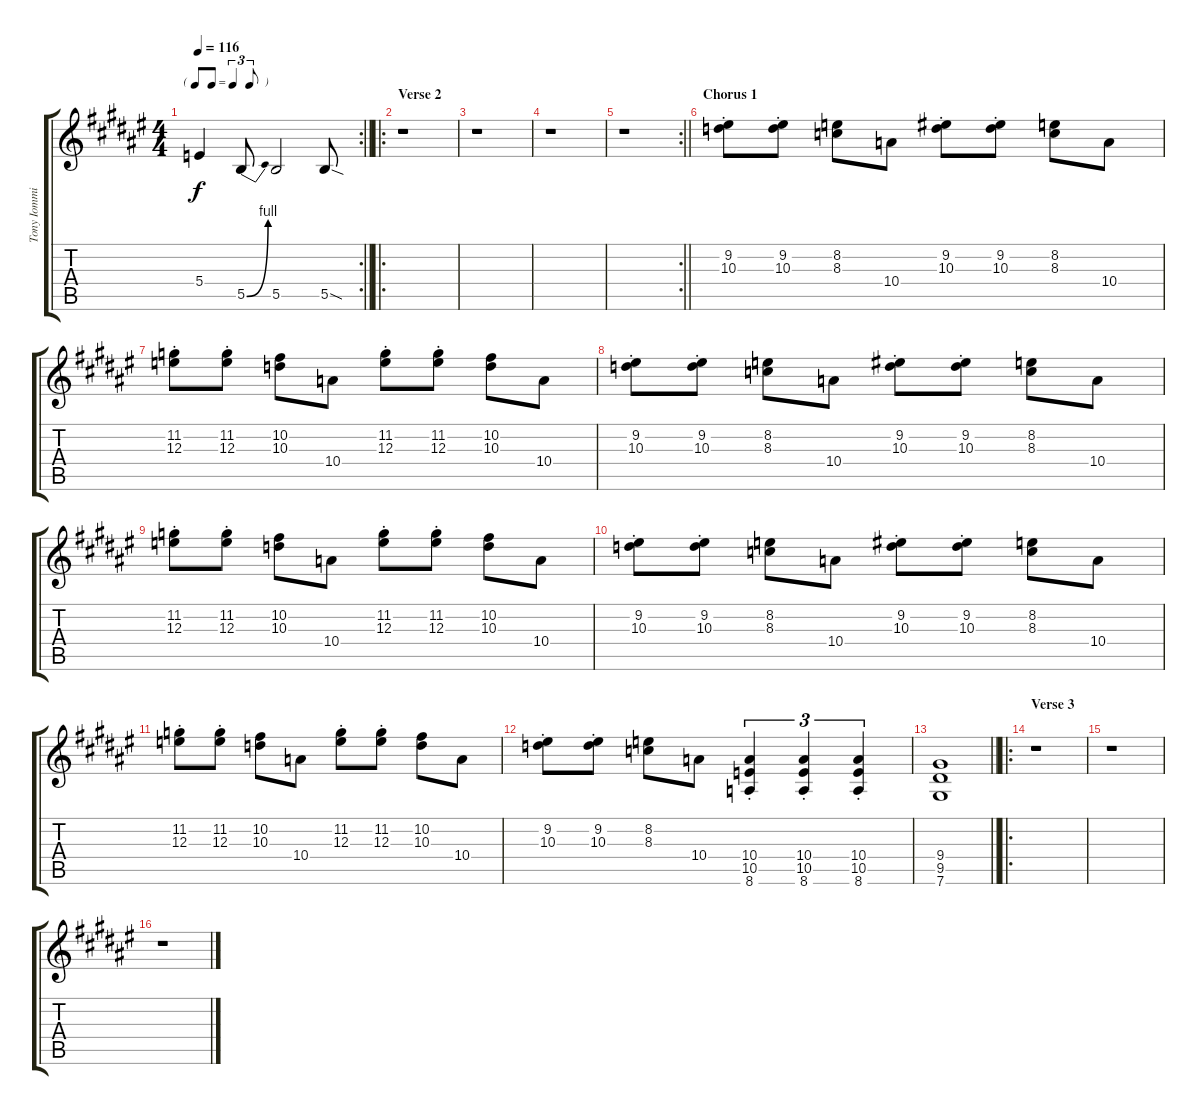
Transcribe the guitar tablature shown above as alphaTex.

\track ("Tony Iommi - Lead" "Tony Iommi") {instrument distortionguitar}
\staff {score tabs}
\tuning (Db4 Ab3 E3 B2 Gb2 Db2) {hide}
\rc 2
\ts (4 4)
\tf triplet8th
\tempo 116
\clef g2
\barLineRight lightlight
\ks f#
5.4{t}.4{dy f} 5.5{be (bend 0 0 60 4)}.8 5.5.2 5.5{sod}.8 |
\ro
\section ("" "Verse 2")
r.1 |
r.1 |
r.1 |
\rc 2
\barLineRight lightlight
r.1 |
\section ("" "Chorus 1")
(9.2{st} 10.3{st}).8 (9.2{st} 10.3{st}).8 (8.2 8.3).8 10.4.8 (9.2{st} 10.3{st}).8 (9.2{st} 10.3{st}).8 (8.2 8.3).8 10.4.8 |
(11.2{st} 12.3{st}).8 (11.2{st} 12.3{st}).8 (10.2 10.3).8 10.4.8 (11.2{st} 12.3{st}).8 (11.2{st} 12.3{st}).8 (10.2 10.3).8 10.4.8 |
(9.2{st} 10.3{st}).8 (9.2{st} 10.3{st}).8 (8.2 8.3).8 10.4.8 (9.2{st} 10.3{st}).8 (9.2{st} 10.3{st}).8 (8.2 8.3).8 10.4.8 |
(11.2{st} 12.3{st}).8 (11.2{st} 12.3{st}).8 (10.2 10.3).8 10.4.8 (11.2{st} 12.3{st}).8 (11.2{st} 12.3{st}).8 (10.2 10.3).8 10.4.8 |
(9.2{st} 10.3{st}).8 (9.2{st} 10.3{st}).8 (8.2 8.3).8 10.4.8 (9.2{st} 10.3{st}).8 (9.2{st} 10.3{st}).8 (8.2 8.3).8 10.4.8 |
(11.2{st} 12.3{st}).8 (11.2{st} 12.3{st}).8 (10.2 10.3).8 10.4.8 (11.2{st} 12.3{st}).8 (11.2{st} 12.3{st}).8 (10.2 10.3).8 10.4.8 |
(9.2{st} 10.3{st}).8 (9.2{st} 10.3{st}).8 (8.2 8.3).8 10.4.8 (10.4{st} 10.5{st} 8.6{st}).4{tu (3 2)} (10.4{st} 10.5{st} 8.6{st}).4{tu (3 2)} (10.4{st} 10.5{st} 8.6{st}).4{tu (3 2)} |
\barLineRight lightlight
(9.4 9.5 7.6).1 |
\ro
\section ("" "Verse 3")
r.1 |
r.1 |
r.1
